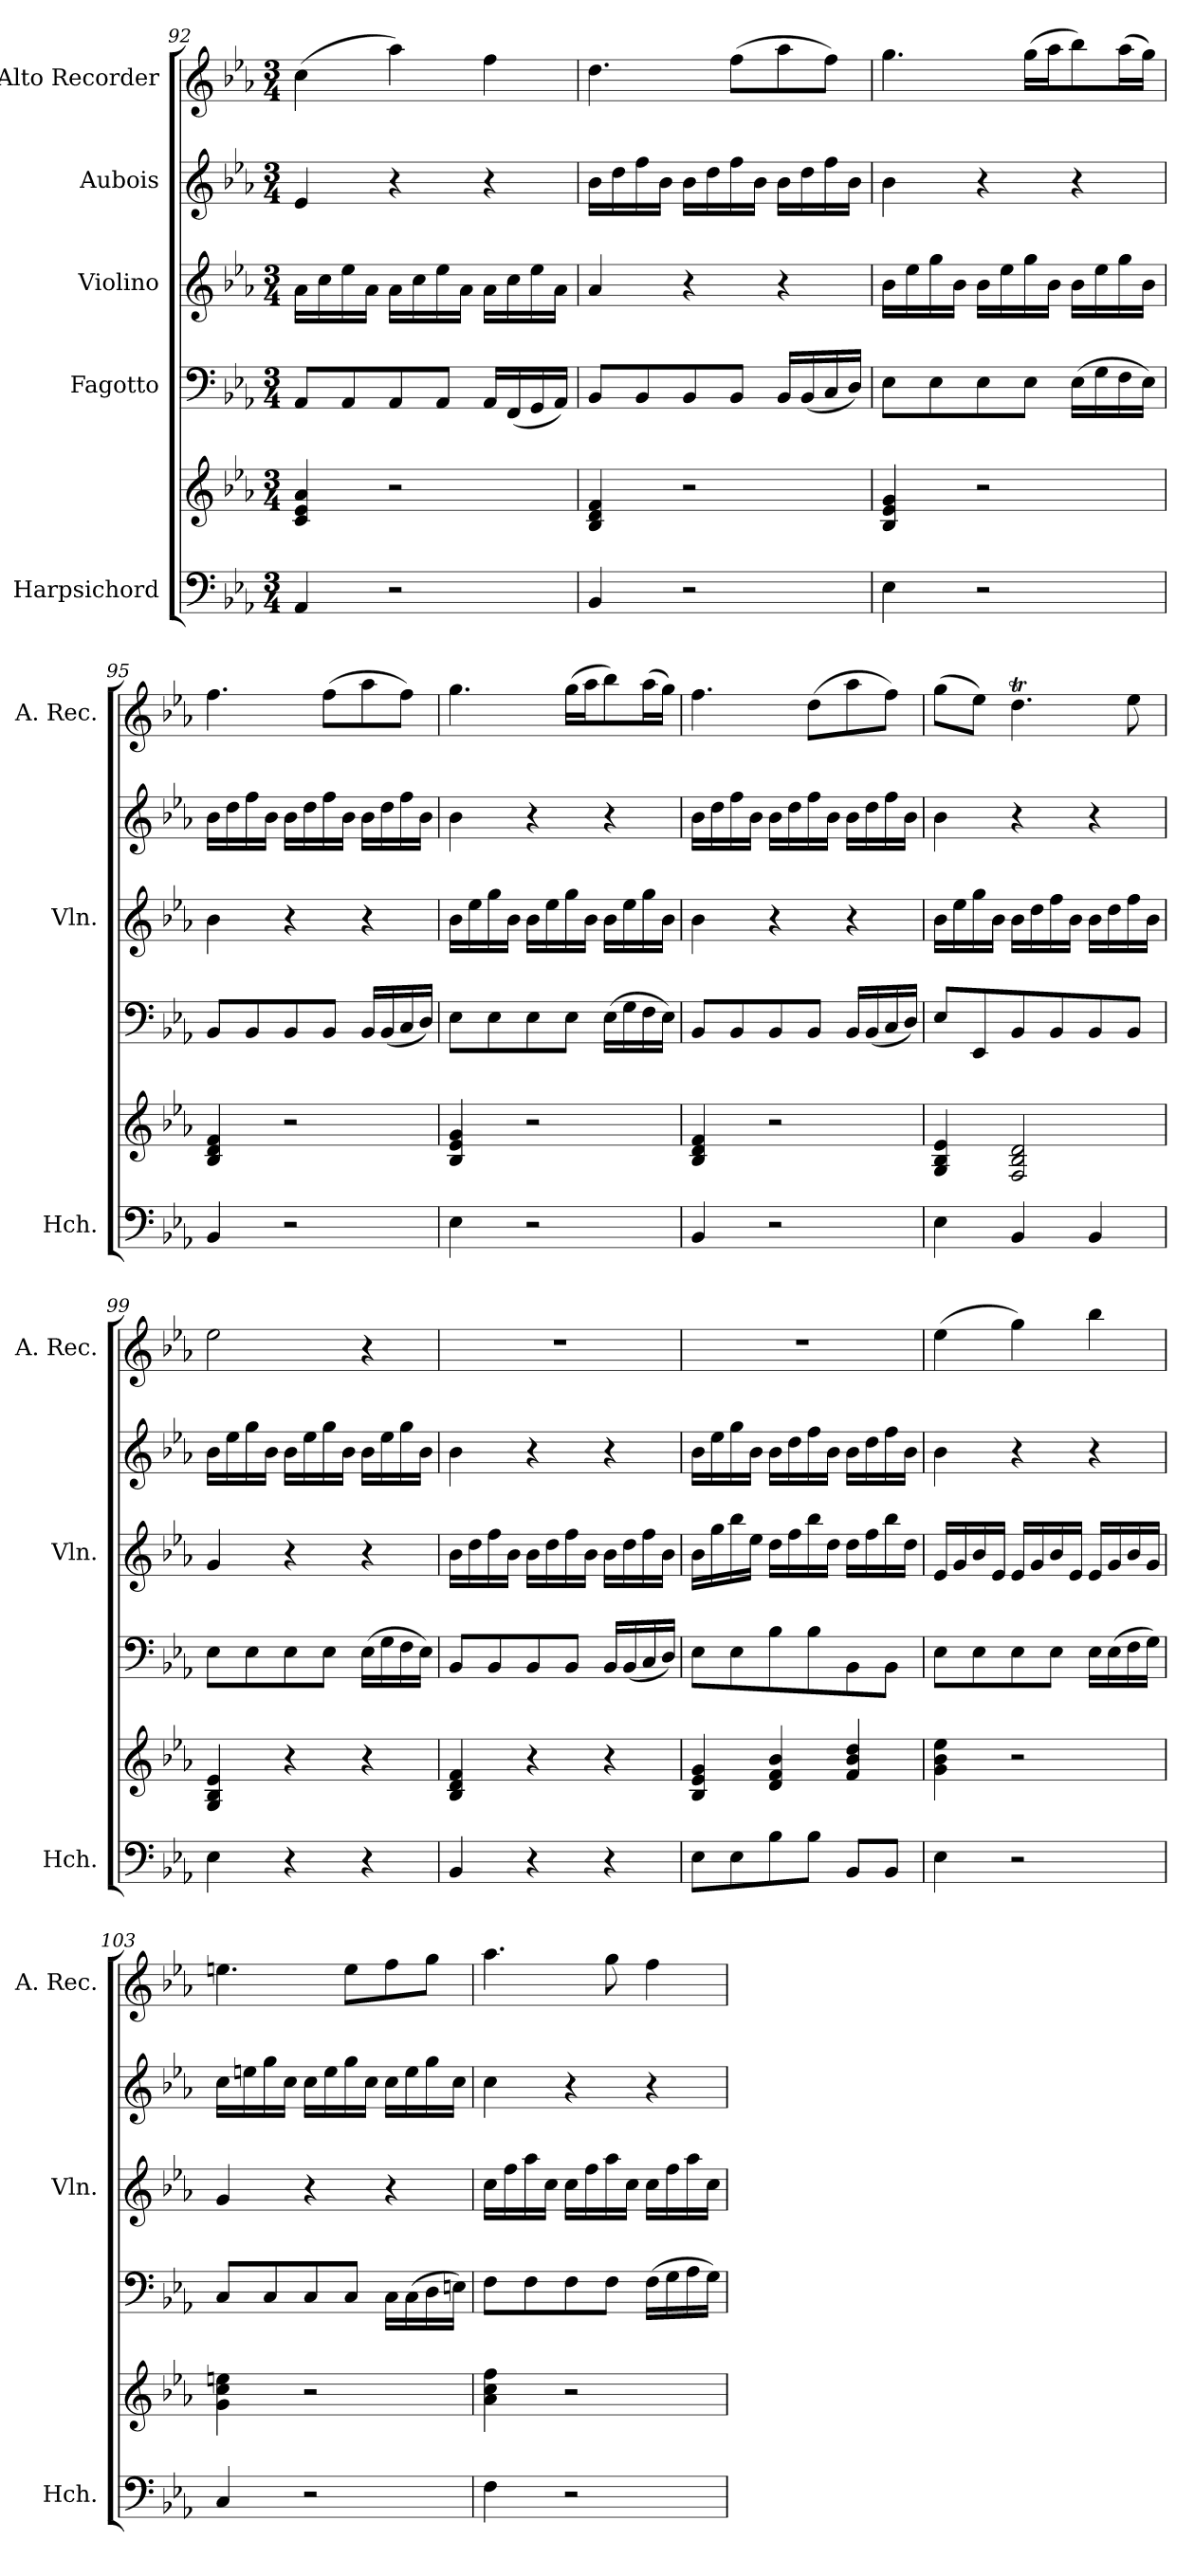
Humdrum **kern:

**kern	**kern	**kern	**kern	**kern	**kern
*part5	*part5	*part4	*part3	*part2	*part1
*staff6	*staff5	*staff4	*staff3	*staff2	*staff1
*I"Harpsichord	*	*I"Fagotto	*I"Violino	*I"Aubois	*I"Alto Recorder
*I'Hch.	*	*	*I'Vln.	*	*I'A. Rec.
*clefF4	*clefG2	*clefF4	*clefG2	*clefG2	*clefG2
*k[b-e-a-]	*k[b-e-a-]	*k[b-e-a-]	*k[b-e-a-]	*k[b-e-a-]	*k[b-e-a-]
*M3/4	*M3/4	*M3/4	*M3/4	*M3/4	*M3/4
=92	=92	=92	=92	=92	=92
4AA-/	4c/ 4e-/ 4a-/	8AA-/L	16a-\LL	4e-/	(>4cc\
.	.	.	16cc\	.	.
.	.	8AA-/	16ee-\	.	.
.	.	.	16a-\JJ	.	.
2r	2r	8AA-/	16a-\LL	4r	4aa-\)
.	.	.	16cc\	.	.
.	.	8AA-/J	16ee-\	.	.
.	.	.	16a-\JJ	.	.
.	.	16AA-/LL	16a-\LL	4r	4ff\
.	.	(16FF/	16cc\	.	.
.	.	16GG/	16ee-\	.	.
.	.	16AA-/JJ)	16a-\JJ	.	.
=93	=93	=93	=93	=93	=93
4BB-/	4B-/ 4d/ 4f/	8BB-/L	4a-/	16b-\LL	4.dd\
.	.	.	.	16dd\	.
.	.	8BB-/	.	16ff\	.
.	.	.	.	16b-\JJ	.
2r	2r	8BB-/	4r	16b-\LL	.
.	.	.	.	16dd\	.
.	.	8BB-/J	.	16ff\	(>8ff\L
.	.	.	.	16b-\JJ	.
.	.	16BB-/LL	4r	16b-\LL	8aa-\
.	.	(16BB-/	.	16dd\	.
.	.	16C/	.	16ff\	8ff\J)
.	.	16D/JJ)	.	16b-\JJ	.
=94	=94	=94	=94	=94	=94
4E-\	4B-/ 4e-/ 4g/	8E-\L	16b-\LL	4b-\	4.gg\
.	.	.	16ee-\	.	.
.	.	8E-\	16gg\	.	.
.	.	.	16b-\JJ	.	.
2r	2r	8E-\	16b-\LL	4r	.
.	.	.	16ee-\	.	.
.	.	8E-\J	16gg\	.	(16gg\LL
.	.	.	16b-\JJ	.	16aa-\J
.	.	(16E-\LL	16b-\LL	4r	8bb-\)
.	.	16G\	16ee-\	.	.
.	.	16F\	16gg\	.	(16aa-\L
.	.	16E-\JJ)	16b-\JJ	.	16gg\JJ)
=95	=95	=95	=95	=95	=95
4BB-/	4B-/ 4d/ 4f/	8BB-/L	4b-\	16b-\LL	4.ff\
.	.	.	.	16dd\	.
.	.	8BB-/	.	16ff\	.
.	.	.	.	16b-\JJ	.
2r	2r	8BB-/	4r	16b-\LL	.
.	.	.	.	16dd\	.
.	.	8BB-/J	.	16ff\	(8ff\L
.	.	.	.	16b-\JJ	.
.	.	16BB-/LL	4r	16b-\LL	8aa-\
.	.	(16BB-/	.	16dd\	.
.	.	16C/	.	16ff\	8ff\J)
.	.	16D/JJ)	.	16b-\JJ	.
=96	=96	=96	=96	=96	=96
4E-\	4B-/ 4e-/ 4g/	8E-\L	16b-\LL	4b-\	4.gg\
.	.	.	16ee-\	.	.
.	.	8E-\	16gg\	.	.
.	.	.	16b-\JJ	.	.
2r	2r	8E-\	16b-\LL	4r	.
.	.	.	16ee-\	.	.
.	.	8E-\J	16gg\	.	(16gg\LL
.	.	.	16b-\JJ	.	16aa-\J
.	.	(16E-\LL	16b-\LL	4r	8bb-\)
.	.	16G\	16ee-\	.	.
.	.	16F\	16gg\	.	(16aa-\L
.	.	16E-\JJ)	16b-\JJ	.	16gg\JJ)
!!LO:LB:g=z
=97	=97	=97	=97	=97	=97
4BB-/	4B-/ 4d/ 4f/	8BB-/L	4b-\	16b-\LL	4.ff\
.	.	.	.	16dd\	.
.	.	8BB-/	.	16ff\	.
.	.	.	.	16b-\JJ	.
2r	2r	8BB-/	4r	16b-\LL	.
.	.	.	.	16dd\	.
.	.	8BB-/J	.	16ff\	(8dd\L
.	.	.	.	16b-\JJ	.
.	.	16BB-/LL	4r	16b-\LL	8aa-\
.	.	(16BB-/	.	16dd\	.
.	.	16C/	.	16ff\	8ff\J)
.	.	16D/JJ)	.	16b-\JJ	.
=98	=98	=98	=98	=98	=98
4E-\	4G/ 4B-/ 4e-/	8E-/L	16b-\LL	4b-\	(8gg\L
.	.	.	16ee-\	.	.
.	.	8EE-/	16gg\	.	8ee-\J)
.	.	.	16b-\JJ	.	.
4BB-/	2F/ 2B-/ 2d/	8BB-/	16b-\LL	4r	4.ddt\
.	.	.	16dd\	.	.
.	.	8BB-/	16ff\	.	.
.	.	.	16b-\JJ	.	.
4BB-/	.	8BB-/	16b-\LL	4r	.
.	.	.	16dd\	.	.
.	.	8BB-/J	16ff\	.	8ee-\
.	.	.	16b-\JJ	.	.
=99	=99	=99	=99	=99	=99
4E-\	4G/ 4B-/ 4e-/	8E-\L	4g/	16b-\LL	2ee-\
.	.	.	.	16ee-\	.
.	.	8E-\	.	16gg\	.
.	.	.	.	16b-\JJ	.
4r	4r	8E-\	4r	16b-\LL	.
.	.	.	.	16ee-\	.
.	.	8E-\J	.	16gg\	.
.	.	.	.	16b-\JJ	.
4r	4r	(16E-\LL	4r	16b-\LL	4r
.	.	16G\	.	16ee-\	.
.	.	16F\	.	16gg\	.
.	.	16E-\JJ)	.	16b-\JJ	.
=100	=100	=100	=100	=100	=100
4BB-/	4B-/ 4d/ 4f/	8BB-/L	16b-\LL	4b-\	2.r
.	.	.	16dd\	.	.
.	.	8BB-/	16ff\	.	.
.	.	.	16b-\JJ	.	.
4r	4r	8BB-/	16b-\LL	4r	.
.	.	.	16dd\	.	.
.	.	8BB-/J	16ff\	.	.
.	.	.	16b-\JJ	.	.
4r	4r	16BB-/LL	16b-\LL	4r	.
.	.	(16BB-/	16dd\	.	.
.	.	16C/	16ff\	.	.
.	.	16D/JJ)	16b-\JJ	.	.
=101	=101	=101	=101	=101	=101
8E-\L	4B-/ 4e-/ 4g/	8E-\L	16b-\LL	16b-\LL	2.r
.	.	.	16gg\	16ee-\	.
8E-\	.	8E-\	16bb-\	16gg\	.
.	.	.	16ee-\JJ	16b-\JJ	.
8B-\	4d/ 4f/ 4b-/	8B-\	16dd\LL	16b-\LL	.
.	.	.	16ff\	16dd\	.
8B-\J	.	8B-\	16bb-\	16ff\	.
.	.	.	16dd\JJ	16b-\JJ	.
8BB-/L	4f/ 4b-/ 4dd/	8BB-\	16dd\LL	16b-\LL	.
.	.	.	16ff\	16dd\	.
8BB-/J	.	8BB-\J	16bb-\	16ff\	.
.	.	.	16dd\JJ	16b-\JJ	.
=102	=102	=102	=102	=102	=102
4E-\	4g\ 4b-\ 4ee-\	8E-\L	16e-/LL	4b-\	(>4ee-\
.	.	.	16g/	.	.
.	.	8E-\	16b-/	.	.
.	.	.	16e-/JJ	.	.
2r	2r	8E-\	16e-/LL	4r	4gg\)
.	.	.	16g/	.	.
.	.	8E-\J	16b-/	.	.
.	.	.	16e-/JJ	.	.
.	.	16E-\LL	16e-/LL	4r	4bb-\
.	.	(16E-\	16g/	.	.
.	.	16F\	16b-/	.	.
.	.	16G\JJ)	16g/JJ	.	.
!!LO:LB:g=z
=103	=103	=103	=103	=103	=103
4C/	4g\ 4cc\ 4een\	8C/L	4g/	16cc\LL	4.een\
.	.	.	.	16een\	.
.	.	8C/	.	16gg\	.
.	.	.	.	16cc\JJ	.
2r	2r	8C/	4r	16cc\LL	.
.	.	.	.	16ee\	.
.	.	8C/J	.	16gg\	8ee\L
.	.	.	.	16cc\JJ	.
.	.	16C\LL	4r	16cc\LL	8ff\
.	.	(16C\	.	16ee\	.
.	.	16D\	.	16gg\	8gg\J
.	.	16En\JJ)	.	16cc\JJ	.
=104	=104	=104	=104	=104	=104
4F\	4a-\ 4cc\ 4ff\	8F\L	16cc\LL	4cc\	4.aa-\
.	.	.	16ff\	.	.
.	.	8F\	16aa-\	.	.
.	.	.	16cc\JJ	.	.
2r	2r	8F\	16cc\LL	4r	.
.	.	.	16ff\	.	.
.	.	8F\J	16aa-\	.	8gg\
.	.	.	16cc\JJ	.	.
.	.	(16F\LL	16cc\LL	4r	4ff\
.	.	16G\	16ff\	.	.
.	.	16A-\	16aa-\	.	.
.	.	16G\JJ)	16cc\JJ	.	.
=	=	=	=	=	=
*-	*-	*-	*-	*-	*-
